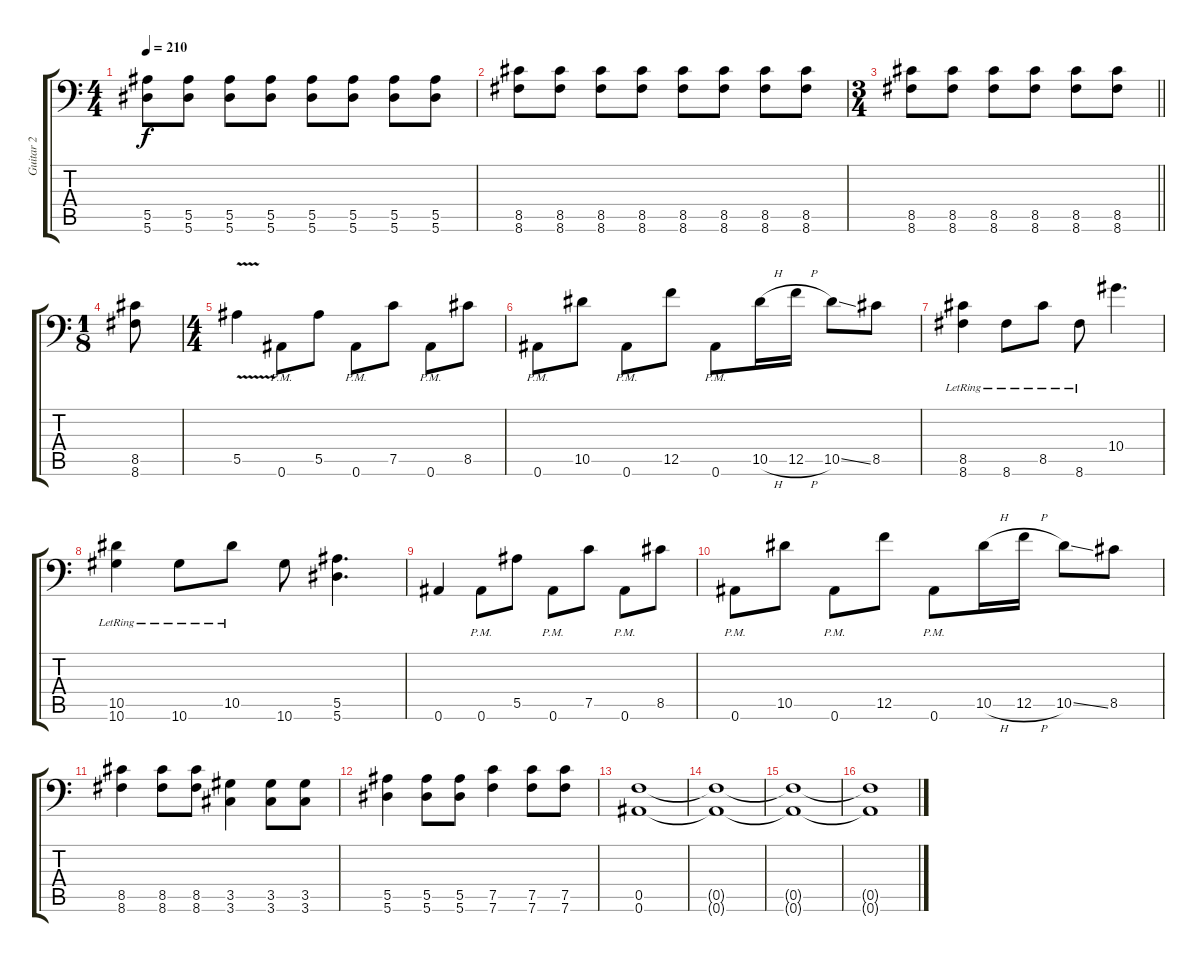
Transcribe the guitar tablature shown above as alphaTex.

\track ("Guitar 2" "Guitar 2") {instrument distortionguitar}
\staff {score tabs}
\tuning (C4 G3 Eb3 Bb2 F2 Bb1) {hide}
\ts (4 4)
\tempo 210
\clef f4
\ks c
(5.5 5.6).8{dy f} (5.5 5.6).8 (5.5 5.6).8 (5.5 5.6).8 (5.5 5.6).8 (5.5 5.6).8 (5.5 5.6).8 (5.5 5.6).8 |
(8.5 8.6).8 (8.5 8.6).8 (8.5 8.6).8 (8.5 8.6).8 (8.5 8.6).8 (8.5 8.6).8 (8.5 8.6).8 (8.5 8.6).8 |
\ts (3 4)
\barLineRight lightlight
(8.5 8.6).8 (8.5 8.6).8 (8.5 8.6).8 (8.5 8.6).8 (8.5 8.6).8 (8.5 8.6).8 |
\ts (1 8)
(8.5 8.6).8 |
\ts (4 4)
5.5{v}.4 0.6{pm}.8 5.5.8 0.6{pm}.8 7.5.8 0.6{pm}.8 8.5.8 |
0.6{pm}.8 10.5.8 0.6{pm}.8 12.5.8 0.6{pm}.8 10.5{h}.16 12.5{h}.16 10.5{ss}.8 8.5.8 |
(8.5{lr} 8.6{lr}).4 8.6{lr}.8 8.5{lr}.8 8.6{lr}.8 10.4.4{d} |
(10.5{lr} 10.6{lr}).4 10.6{lr}.8 10.5{lr}.8 10.6.8 (5.5 5.6).4{d} |
0.6.4 0.6{pm}.8 5.5.8 0.6{pm}.8 7.5.8 0.6{pm}.8 8.5.8 |
0.6{pm}.8 10.5.8 0.6{pm}.8 12.5.8 0.6{pm}.8 10.5{h}.16 12.5{h}.16 10.5{ss}.8 8.5.8 |
(8.5 8.6).4 (8.5 8.6).8 (8.5 8.6).8 (3.5 3.6).4 (3.5 3.6).8 (3.5 3.6).8 |
(5.5 5.6).4 (5.5 5.6).8 (5.5 5.6).8 (7.5 7.6).4 (7.5 7.6).8 (7.5 7.6).8 |
(0.5 0.6).1 |
(0.5{t} 0.6{t}).1 |
(0.5{t} 0.6{t}).1 |
(0.5{t} 0.6{t}).1
